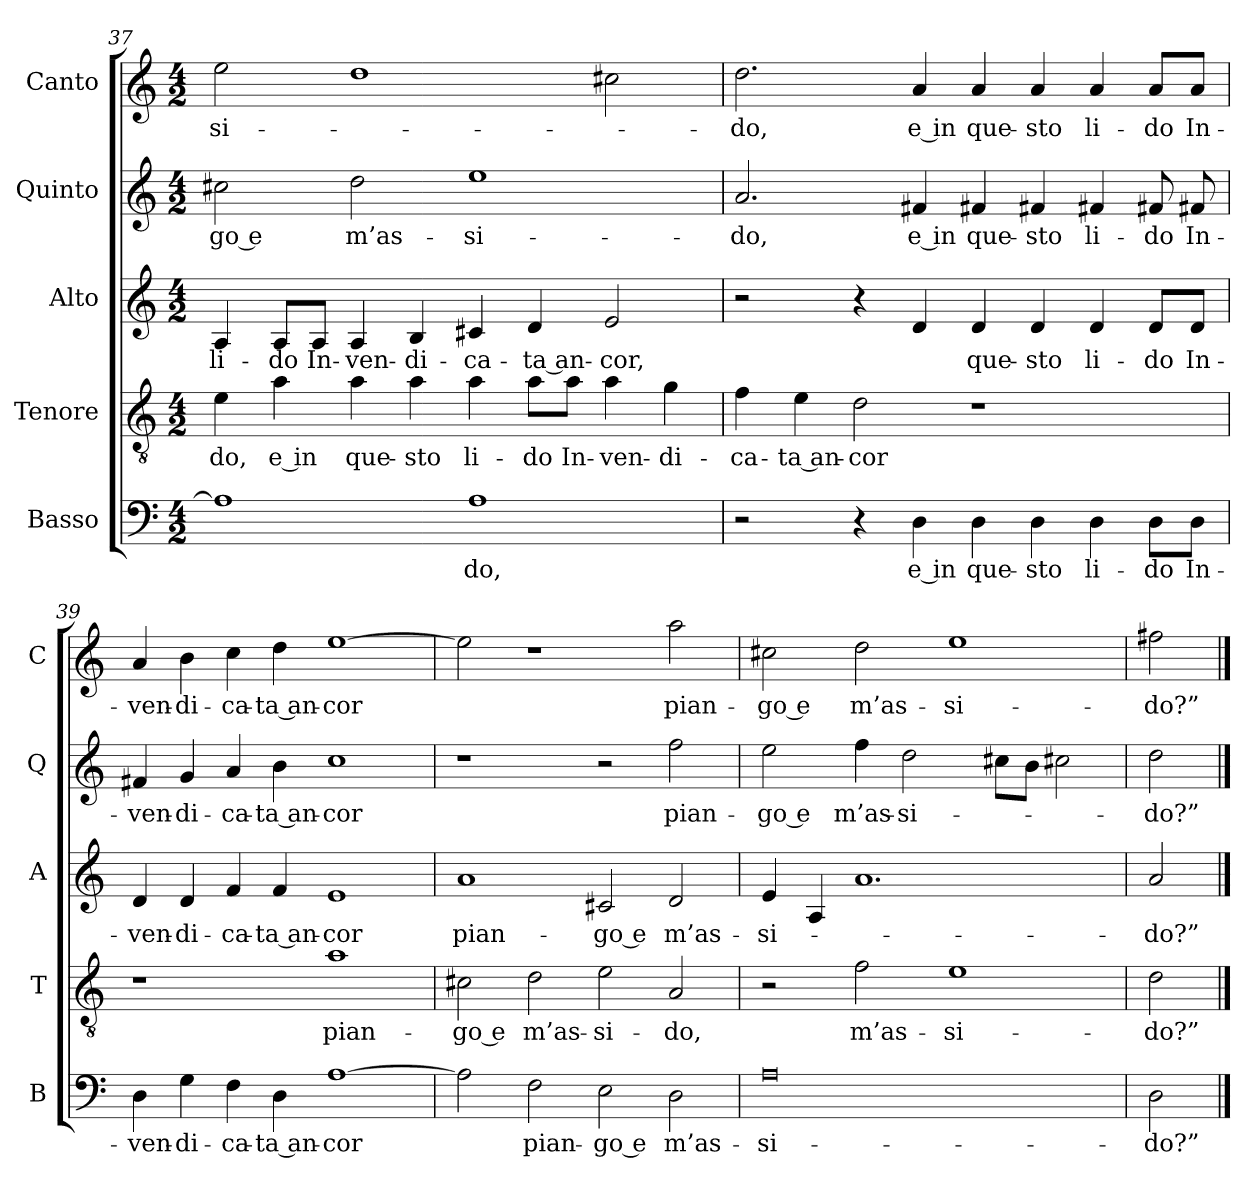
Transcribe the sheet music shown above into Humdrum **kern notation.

**kern	**text	**kern	**text	**kern	**text	**kern	**text	**kern	**text
*part5	*part5	*part4	*part4	*part3	*part3	*part2	*part2	*part1	*part1
*staff5	*staff5	*staff4	*staff4	*staff3	*staff3	*staff2	*staff2	*staff1	*staff1
*I"Basso	*	*I"Tenore	*	*I"Alto	*	*I"Quinto	*	*I"Canto	*
*I'B	*	*I'T	*	*I'A	*	*I'Q	*	*I'C	*
*clefF4	*	*clefGv2	*	*clefG2	*	*clefG2	*	*clefG2	*
*k[]	*	*k[]	*	*k[]	*	*k[]	*	*k[]	*
*C:	*	*C:	*	*C:	*	*C:	*	*C:	*
*M4/2	*	*M4/2	*	*M4/2	*	*M4/2	*	*M4/2	*
=37	=37	=37	=37	=37	=37	=37	=37	=37	=37
1A]	.	4e	-do,	4A	li-	2cc#X	-go e	2ee	-si-
.	.	4a	e in	8A/L	-do	.	.	.	.
.	.	.	.	8A/J	In-	.	.	.	.
.	.	4a	que-	4A	-ven-	2dd	m’as-	1dd	.
.	.	4a	-sto	4B	-di-	.	.	.	.
1A	-do,	4a	li-	4c#X	-ca-	1ee	-si-	.	.
.	.	8a\L	-do	4d	-ta an-	.	.	.	.
.	.	8a\J	In-	.	.	.	.	.	.
.	.	4a	-ven-	2e	-cor,	.	.	2cc#X	.
.	.	4g	-di-	.	.	.	.	.	.
=38	=38	=38	=38	=38	=38	=38	=38	=38	=38
2r	.	4f	-ca-	2r	.	2.a	-do,	2.dd	-do,
.	.	4e	-ta an-	.	.	.	.	.	.
4r	.	2d	-cor	4r	.	.	.	.	.
4D	e in	.	.	4d	.	4f#X	e in	4a	e in
4D	que-	1r	.	4d	que-	4f#X	que-	4a	que-
4D	-sto	.	.	4d	-sto	4f#X	-sto	4a	-sto
4D	li-	.	.	4d	li-	4f#X	li-	4a	li-
8D\L	-do	.	.	8d/L	-do	8f#X	-do	8a/L	-do
8D\J	In-	.	.	8d/J	In-	8f#X	In-	8a/J	In-
=39	=39	=39	=39	=39	=39	=39	=39	=39	=39
4D	-ven-	1r	.	4d	-ven-	4f#X	-ven-	4a	-ven-
4G	-di-	.	.	4d	-di-	4g	-di-	4b	-di-
4F	-ca-	.	.	4f	-ca-	4a	-ca-	4cc	-ca-
4D	-ta an-	.	.	4f	-ta an-	4b	-ta an-	4dd	-ta an-
[1A	-cor	1a	pian-	1e	-cor	1cc	-cor	[1ee	-cor
=40	=40	=40	=40	=40	=40	=40	=40	=40	=40
2A]	.	2c#X	-go e	1a	pian-	1r	.	2ee]	.
2F	pian-	2d	m’as-	.	.	.	.	1r	.
2E	-go e	2e	-si-	2c#X	-go e	2r	.	.	.
2D	m’as-	2A	-do,	2d	m’as-	2ff	pian-	2aa	pian-
=41	=41	=41	=41	=41	=41	=41	=41	=41	=41
0A	-si-	2r	.	4e	-si-	2ee	-go e	2cc#X	-go e
.	.	.	.	4A	.	.	.	.	.
.	.	2f	m’as-	1.a	.	4ff	m’as-	2dd	m’as-
.	.	.	.	.	.	2dd	-si-	.	.
.	.	1e	-si-	.	.	.	.	1ee	-si-
.	.	.	.	.	.	8cc#XL	.	.	.
.	.	.	.	.	.	8bJ	.	.	.
.	.	.	.	.	.	2cc#X	.	.	.
=42	=42	=42	=42	=42	=42	=42	=42	=42	=42
2D	-do?”	2d	-do?”	2a	-do?”	2dd	-do?”	2ff#X	-do?”
==	==	==	==	==	==	==	==	==	==
*-	*-	*-	*-	*-	*-	*-	*-	*-	*-
